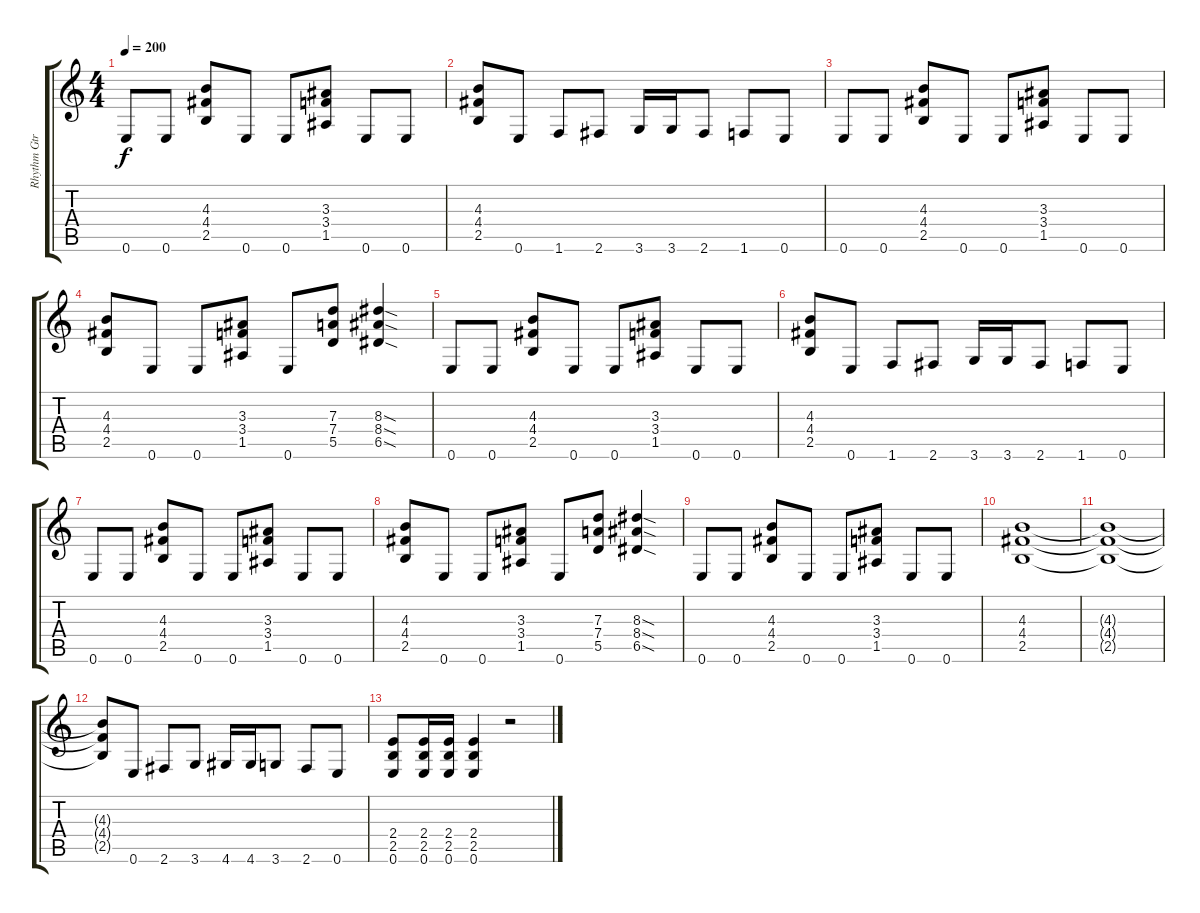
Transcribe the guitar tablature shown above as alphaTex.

\track ("Rhythm Gtr. II" "Rhythm Gtr") {instrument distortionguitar}
\staff {score tabs}
\tuning (E4 B3 G3 D3 A2 E2) {hide}
\ts (4 4)
\tempo 200
\clef g2
\ks c
0.6.8{dy f} 0.6.8 (4.3 4.4 2.5).8 0.6.8 0.6.8 (3.3 3.4 1.5).8 0.6.8 0.6.8 |
(4.3 4.4 2.5).8 0.6.8 1.6.8 2.6.8 3.6.16 3.6.16 2.6.8 1.6.8 0.6.8 |
0.6.8 0.6.8 (4.3 4.4 2.5).8 0.6.8 0.6.8 (3.3 3.4 1.5).8 0.6.8 0.6.8 |
(4.3 4.4 2.5).8 0.6.8 0.6.8 (3.3 3.4 1.5).8 0.6.8 (7.3 7.4 5.5).8 (8.3{sod} 8.4{sod} 6.5{sod}).4 |
0.6.8 0.6.8 (4.3 4.4 2.5).8 0.6.8 0.6.8 (3.3 3.4 1.5).8 0.6.8 0.6.8 |
(4.3 4.4 2.5).8 0.6.8 1.6.8 2.6.8 3.6.16 3.6.16 2.6.8 1.6.8 0.6.8 |
0.6.8 0.6.8 (4.3 4.4 2.5).8 0.6.8 0.6.8 (3.3 3.4 1.5).8 0.6.8 0.6.8 |
(4.3 4.4 2.5).8 0.6.8 0.6.8 (3.3 3.4 1.5).8 0.6.8 (7.3 7.4 5.5).8 (8.3{sod} 8.4{sod} 6.5{sod}).4 |
0.6.8 0.6.8 (4.3 4.4 2.5).8 0.6.8 0.6.8 (3.3 3.4 1.5).8 0.6.8 0.6.8 |
(4.3 4.4 2.5).1 |
(4.3{t} 4.4{t} 2.5{t}).1 |
(4.3{t} 4.4{t} 2.5{t}).8 0.6.8 2.6.8 3.6.8 4.6.16 4.6.16 3.6.8 2.6.8 0.6.8 |
(2.4 2.5 0.6).8 (2.4 2.5 0.6).16 (2.4 2.5 0.6).16 (2.4 2.5 0.6).4 r.2
